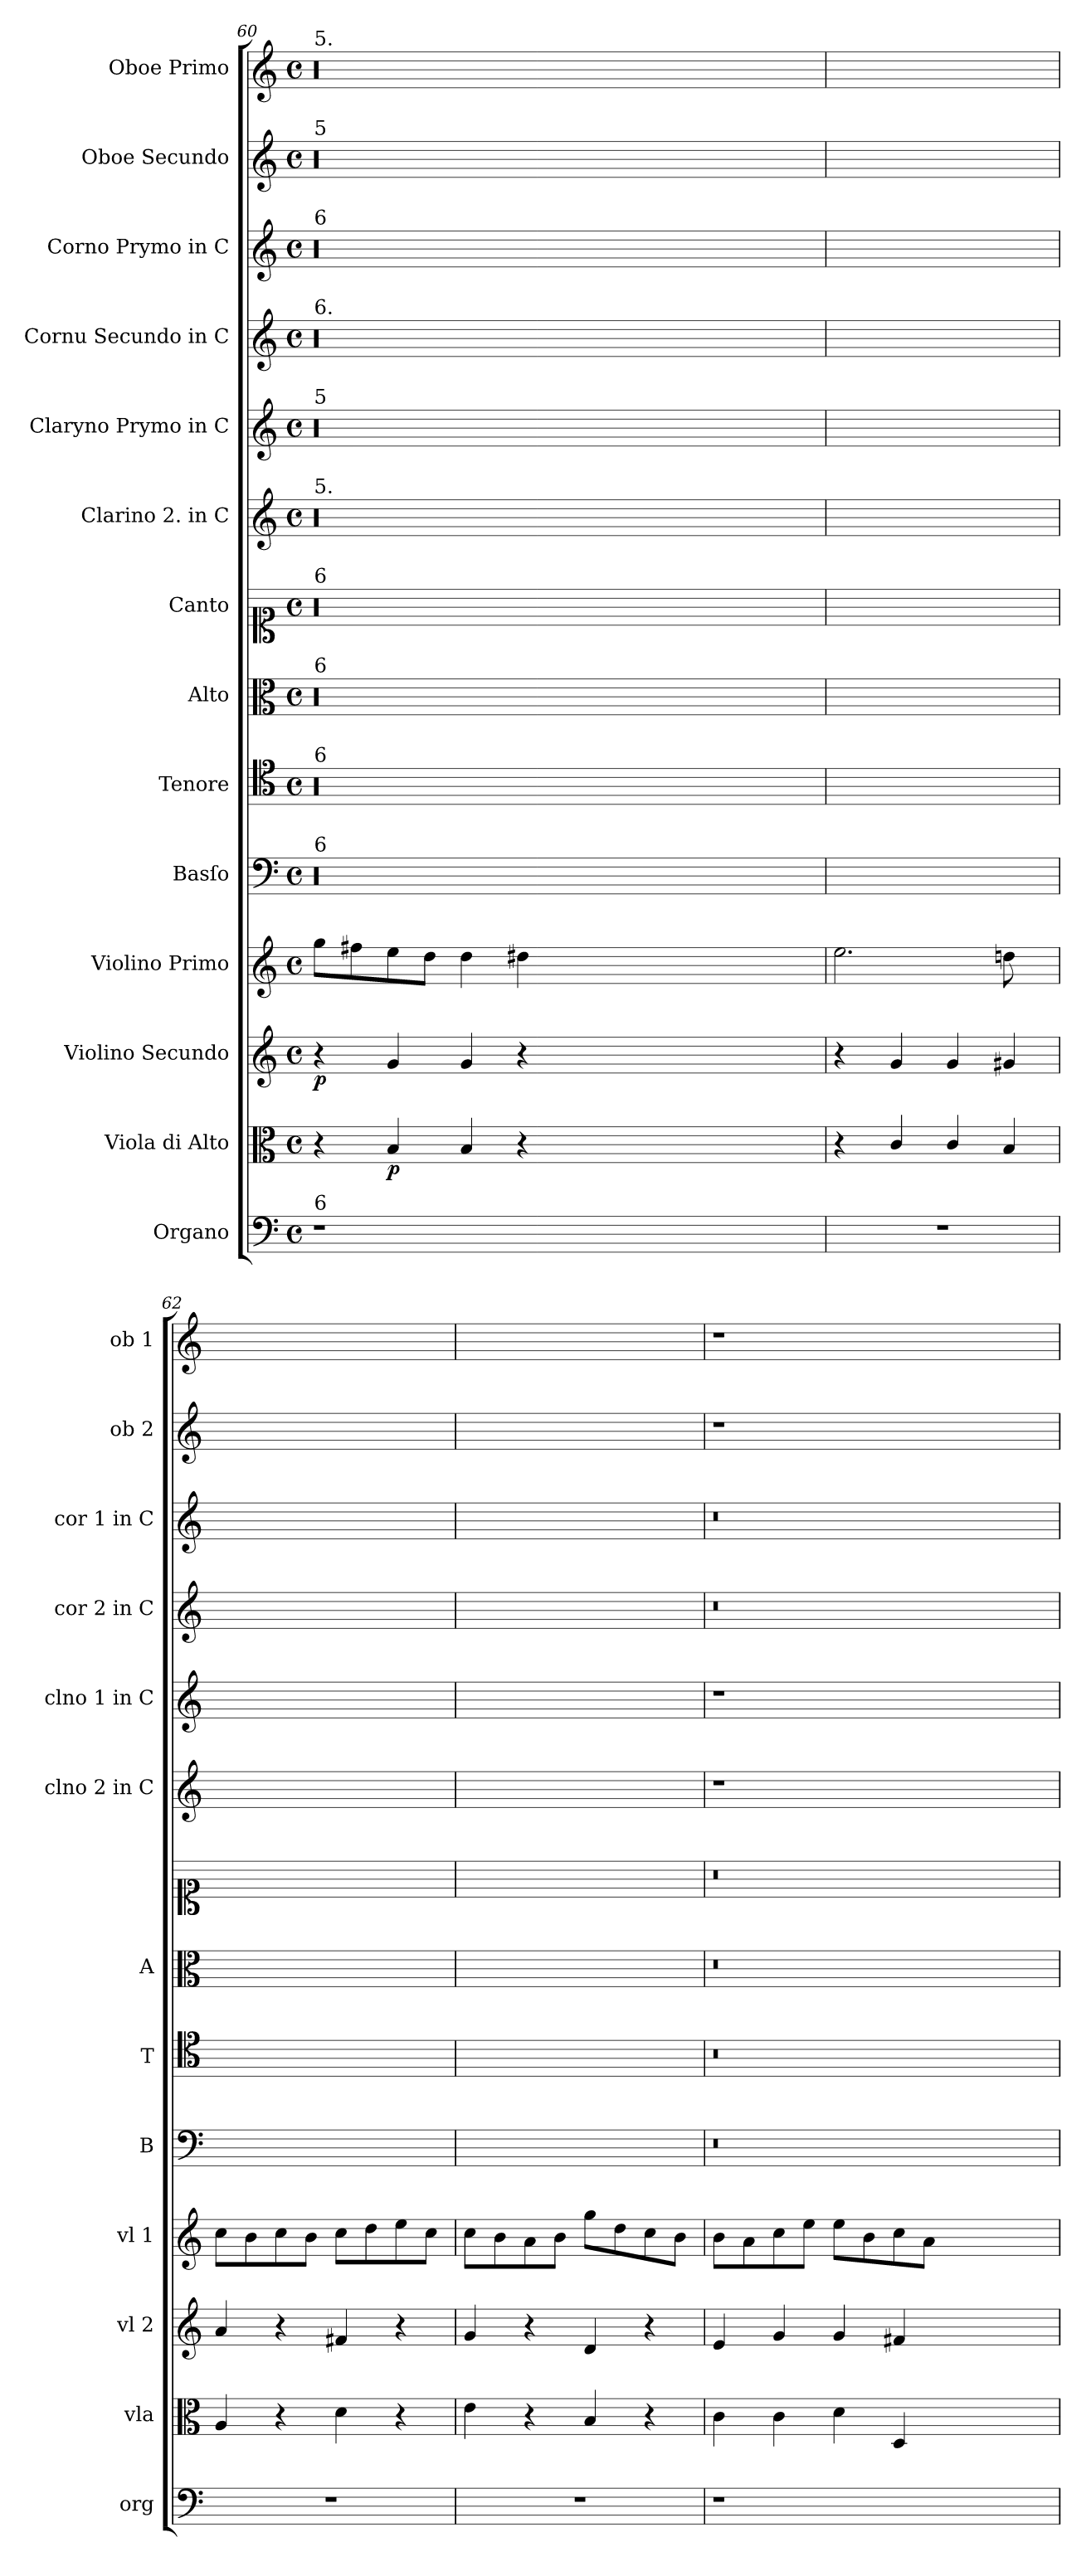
**kern	**kern	**dynam	**kern	**dynam	**kern	**kern	**kern	**kern	**kern	**kern	**kern	**kern	**kern	**kern	**kern
*part14	*part13	*part13	*part12	*part12	*part11	*part10	*part9	*part8	*part7	*part6	*part5	*part4	*part3	*part2	*part1
*staff14	*staff13	*staff13	*staff12	*staff12	*staff11	*staff10	*staff9	*staff8	*staff7	*staff6	*staff5	*staff4	*staff3	*staff2	*staff1
*I"Organo	*I"Viola di Alto	*	*I"Violino Secundo	*	*I"Violino Primo	*I"Basſo	*I"Tenore	*I"Alto	*I"Canto	*I"Clarino 2. in C	*I"Claryno Prymo in C	*I"Cornu Secundo in C	*I"Corno Prymo in C	*I"Oboe Secundo	*I"Oboe Primo
*I'org	*I'vla	*	*I'vl 2	*	*I'vl 1	*I'B	*I'T	*I'A	*	*I'clno 2 in C	*I'clno 1 in C	*I'cor 2 in C	*I'cor 1 in C	*I'ob 2	*I'ob 1
*clefF4	*clefC3	*	*clefG2	*	*clefG2	*clefF4	*clefC4	*clefC3	*clefC1	*clefG2	*clefG2	*clefG2	*clefG2	*clefG2	*clefG2
*k[]	*k[]	*	*k[]	*	*k[]	*k[]	*k[]	*k[]	*k[]	*k[]	*k[]	*k[]	*k[]	*k[]	*k[]
*C:	*C:	*	*C:	*	*C:	*C:	*C:	*C:	*C:	*C:	*C:	*C:	*C:	*C:	*C:
*M4/4	*M4/4	*	*M4/4	*	*M4/4	*M4/4	*M4/4	*M4/4	*M4/4	*M4/4	*M4/4	*M4/4	*M4/4	*M4/4	*M4/4
*met(c)	*met(c)	*	*met(c)	*	*met(c)	*met(c)	*met(c)	*met(c)	*met(c)	*met(c)	*met(c)	*met(c)	*met(c)	*met(c)	*met(c)
=60	=60	=60	=60	=60	=60	=60	=60	=60	=60	=60	=60	=60	=60	=60	=60
!	!	!	!	!	!	!	!	!	!	!	!	!	!	!	!LO:TX:a:t=5.
!	!	!	!	!	!	!	!	!	!	!	!	!	!	!LO:TX:a:t=5	!
!	!	!	!	!	!	!	!	!	!	!	!	!	!LO:TX:a:t=6	!	!
!	!	!	!	!	!	!	!	!	!	!	!	!LO:TX:a:t=6.	!	!	!
!	!	!	!	!	!	!	!	!	!	!	!LO:TX:a:t=5	!	!	!	!
!	!	!	!	!	!	!	!	!	!	!LO:TX:a:t=5.	!	!	!	!	!
!	!	!	!	!	!	!	!	!	!LO:TX:a:t=6	!	!	!	!	!	!
!	!	!	!	!	!	!	!	!LO:TX:a:t=6	!	!	!	!	!	!	!
!	!	!	!	!	!	!	!LO:TX:a:t=6	!	!	!	!	!	!	!	!
!	!	!	!	!	!	!LO:TX:a:t=6	!	!	!	!	!	!	!	!	!
!LO:TX:a:t=6	!	!	!	!	!	!	!	!	!	!	!	!	!	!	!
1r	4r	.	4r	p	8gg\L	00r	00r	00r	00r	00r	00r	00r	00r	00r	00r
.	.	.	.	.	8ff#X\	.	.	.	.	.	.	.	.	.	.
.	4B/	p	4g/	.	8ee\	.	.	.	.	.	.	.	.	.	.
.	.	.	.	.	8dd\J	.	.	.	.	.	.	.	.	.	.
.	4B/	.	4g/	.	4dd\	.	.	.	.	.	.	.	.	.	.
.	4r	.	4r	.	4dd#X\	.	.	.	.	.	.	.	.	.	.
0.ryy	0.ryy	.	0.ryy	.	0.ryy	.	.	.	.	.	.	.	.	.	.
=61	=61	=61	=61	=61	=61	=61	=61	=61	=61	=61	=61	=61	=61	=61	=61
1r	4r	.	4r	.	2.ee\	1ryy	1ryy	1ryy	1ryy	1ryy	1ryy	1ryy	1ryy	1ryy	1ryy
.	4c/	.	4g/	.	.	.	.	.	.	.	.	.	.	.	.
.	4c/	.	4g/	.	.	.	.	.	.	.	.	.	.	.	.
!	!	!	!	!	!LO:N:vis=8	!	!	!	!	!	!	!	!	!	!
.	4B/	.	4g#X/	.	4ddn\	.	.	.	.	.	.	.	.	.	.
=62	=62	=62	=62	=62	=62	=62	=62	=62	=62	=62	=62	=62	=62	=62	=62
1r	4A/	.	4a/	.	8cc\L	1ryy	1ryy	1ryy	1ryy	1ryy	1ryy	1ryy	1ryy	1ryy	1ryy
.	.	.	.	.	8b\	.	.	.	.	.	.	.	.	.	.
.	4r	.	4r	.	8cc\	.	.	.	.	.	.	.	.	.	.
.	.	.	.	.	8b\J	.	.	.	.	.	.	.	.	.	.
.	4d\	.	4f#X/	.	8cc\L	.	.	.	.	.	.	.	.	.	.
.	.	.	.	.	8dd\	.	.	.	.	.	.	.	.	.	.
.	4r	.	4r	.	8ee\	.	.	.	.	.	.	.	.	.	.
.	.	.	.	.	8cc\J	.	.	.	.	.	.	.	.	.	.
=63	=63	=63	=63	=63	=63	=63	=63	=63	=63	=63	=63	=63	=63	=63	=63
1r	4e\	.	4g/	.	8cc\L	1ryy	1ryy	1ryy	1ryy	1ryy	1ryy	1ryy	1ryy	1ryy	1ryy
.	.	.	.	.	8b\	.	.	.	.	.	.	.	.	.	.
.	4r	.	4r	.	8a\	.	.	.	.	.	.	.	.	.	.
.	.	.	.	.	8b\J	.	.	.	.	.	.	.	.	.	.
.	4B/	.	4d/	.	8gg\L	.	.	.	.	.	.	.	.	.	.
.	.	.	.	.	8dd\	.	.	.	.	.	.	.	.	.	.
.	4r	.	4r	.	8cc\	.	.	.	.	.	.	.	.	.	.
.	.	.	.	.	8b\J	.	.	.	.	.	.	.	.	.	.
=64	=64	=64	=64	=64	=64	=64	=64	=64	=64	=64	=64	=64	=64	=64	=64
1r	4c\	.	4e/	.	8b\L	0r	0r	0r	0r	1r	1r	0r	0r	1r	1r
.	.	.	.	.	8a\	.	.	.	.	.	.	.	.	.	.
.	4c\	.	4g/	.	8cc\	.	.	.	.	.	.	.	.	.	.
.	.	.	.	.	8ee\J	.	.	.	.	.	.	.	.	.	.
.	4d\	.	4g/	.	8ee\L	.	.	.	.	.	.	.	.	.	.
.	.	.	.	.	8b\	.	.	.	.	.	.	.	.	.	.
.	4D/	.	4f#X/	.	8cc\	.	.	.	.	.	.	.	.	.	.
.	.	.	.	.	8a\J	.	.	.	.	.	.	.	.	.	.
1ryy	1ryy	.	1ryy	.	1ryy	.	.	.	.	1ryy	1ryy	.	.	1ryy	1ryy
=	=	=	=	=	=	=	=	=	=	=	=	=	=	=	=
*-	*-	*-	*-	*-	*-	*-	*-	*-	*-	*-	*-	*-	*-	*-	*-
